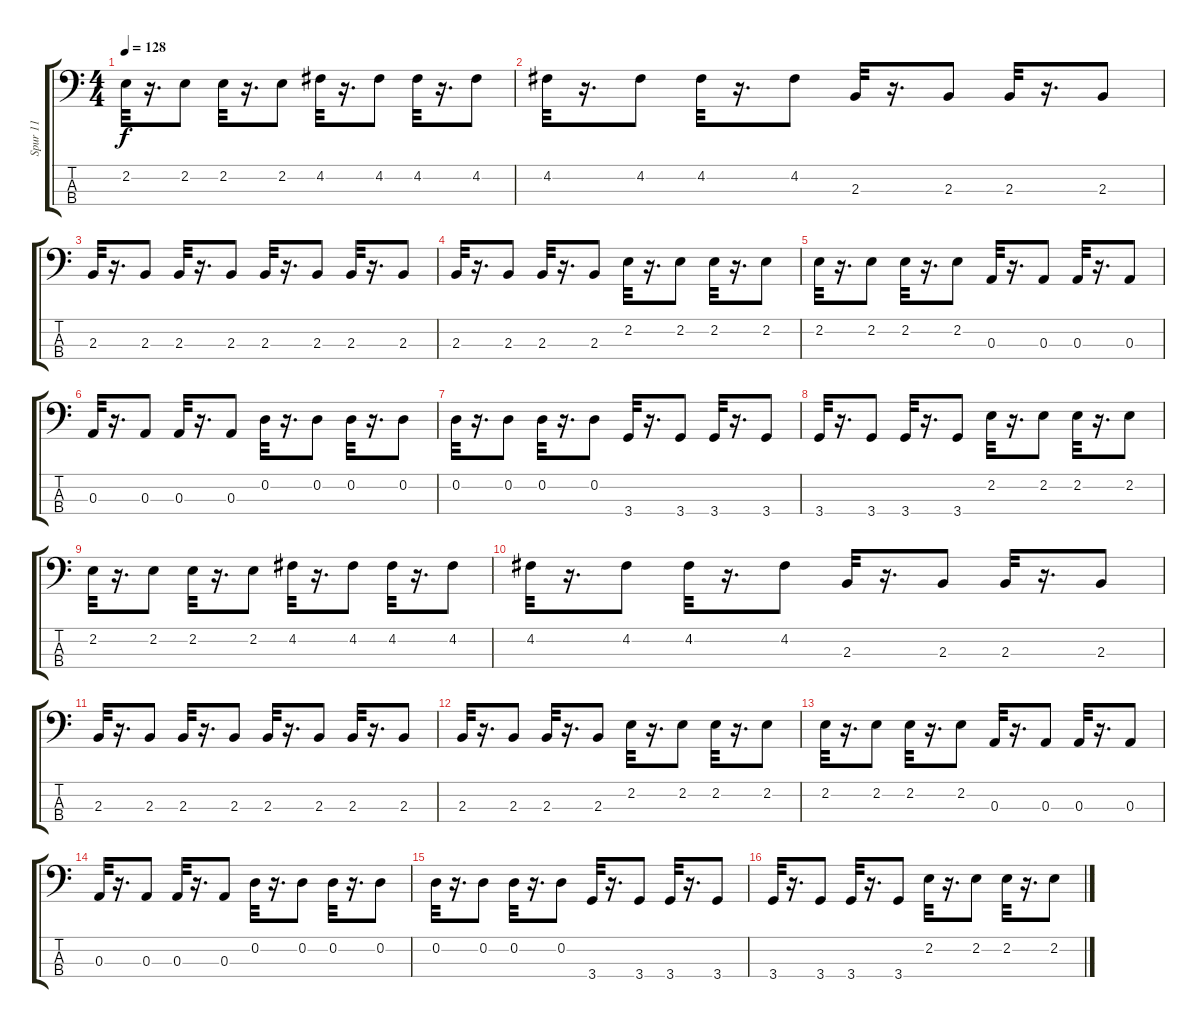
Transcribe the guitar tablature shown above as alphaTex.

\track ("Spur 11" "Spur 11") {instrument electricbassfinger}
\staff {score tabs}
\tuning (G2 D2 A1 E1) {hide}
\ts (4 4)
\tempo 128
\clef f4
\ks c
2.2.32{dy f} r.16{d} 2.2.8 2.2.32 r.16{d} 2.2.8 4.2.32 r.16{d} 4.2.8 4.2.32 r.16{d} 4.2.8 |
4.2.32 r.16{d} 4.2.8 4.2.32 r.16{d} 4.2.8 2.3.32 r.16{d} 2.3.8 2.3.32 r.16{d} 2.3.8 |
2.3.32 r.16{d} 2.3.8 2.3.32 r.16{d} 2.3.8 2.3.32 r.16{d} 2.3.8 2.3.32 r.16{d} 2.3.8 |
2.3.32 r.16{d} 2.3.8 2.3.32 r.16{d} 2.3.8 2.2.32 r.16{d} 2.2.8 2.2.32 r.16{d} 2.2.8 |
2.2.32 r.16{d} 2.2.8 2.2.32 r.16{d} 2.2.8 0.3.32 r.16{d} 0.3.8 0.3.32 r.16{d} 0.3.8 |
0.3.32 r.16{d} 0.3.8 0.3.32 r.16{d} 0.3.8 0.2.32 r.16{d} 0.2.8 0.2.32 r.16{d} 0.2.8 |
0.2.32 r.16{d} 0.2.8 0.2.32 r.16{d} 0.2.8 3.4.32 r.16{d} 3.4.8 3.4.32 r.16{d} 3.4.8 |
3.4.32 r.16{d} 3.4.8 3.4.32 r.16{d} 3.4.8 2.2.32 r.16{d} 2.2.8 2.2.32 r.16{d} 2.2.8 |
2.2.32 r.16{d} 2.2.8 2.2.32 r.16{d} 2.2.8 4.2.32 r.16{d} 4.2.8 4.2.32 r.16{d} 4.2.8 |
4.2.32 r.16{d} 4.2.8 4.2.32 r.16{d} 4.2.8 2.3.32 r.16{d} 2.3.8 2.3.32 r.16{d} 2.3.8 |
2.3.32 r.16{d} 2.3.8 2.3.32 r.16{d} 2.3.8 2.3.32 r.16{d} 2.3.8 2.3.32 r.16{d} 2.3.8 |
2.3.32 r.16{d} 2.3.8 2.3.32 r.16{d} 2.3.8 2.2.32 r.16{d} 2.2.8 2.2.32 r.16{d} 2.2.8 |
2.2.32 r.16{d} 2.2.8 2.2.32 r.16{d} 2.2.8 0.3.32 r.16{d} 0.3.8 0.3.32 r.16{d} 0.3.8 |
0.3.32 r.16{d} 0.3.8 0.3.32 r.16{d} 0.3.8 0.2.32 r.16{d} 0.2.8 0.2.32 r.16{d} 0.2.8 |
0.2.32 r.16{d} 0.2.8 0.2.32 r.16{d} 0.2.8 3.4.32 r.16{d} 3.4.8 3.4.32 r.16{d} 3.4.8 |
3.4.32 r.16{d} 3.4.8 3.4.32 r.16{d} 3.4.8 2.2.32 r.16{d} 2.2.8 2.2.32 r.16{d} 2.2.8
